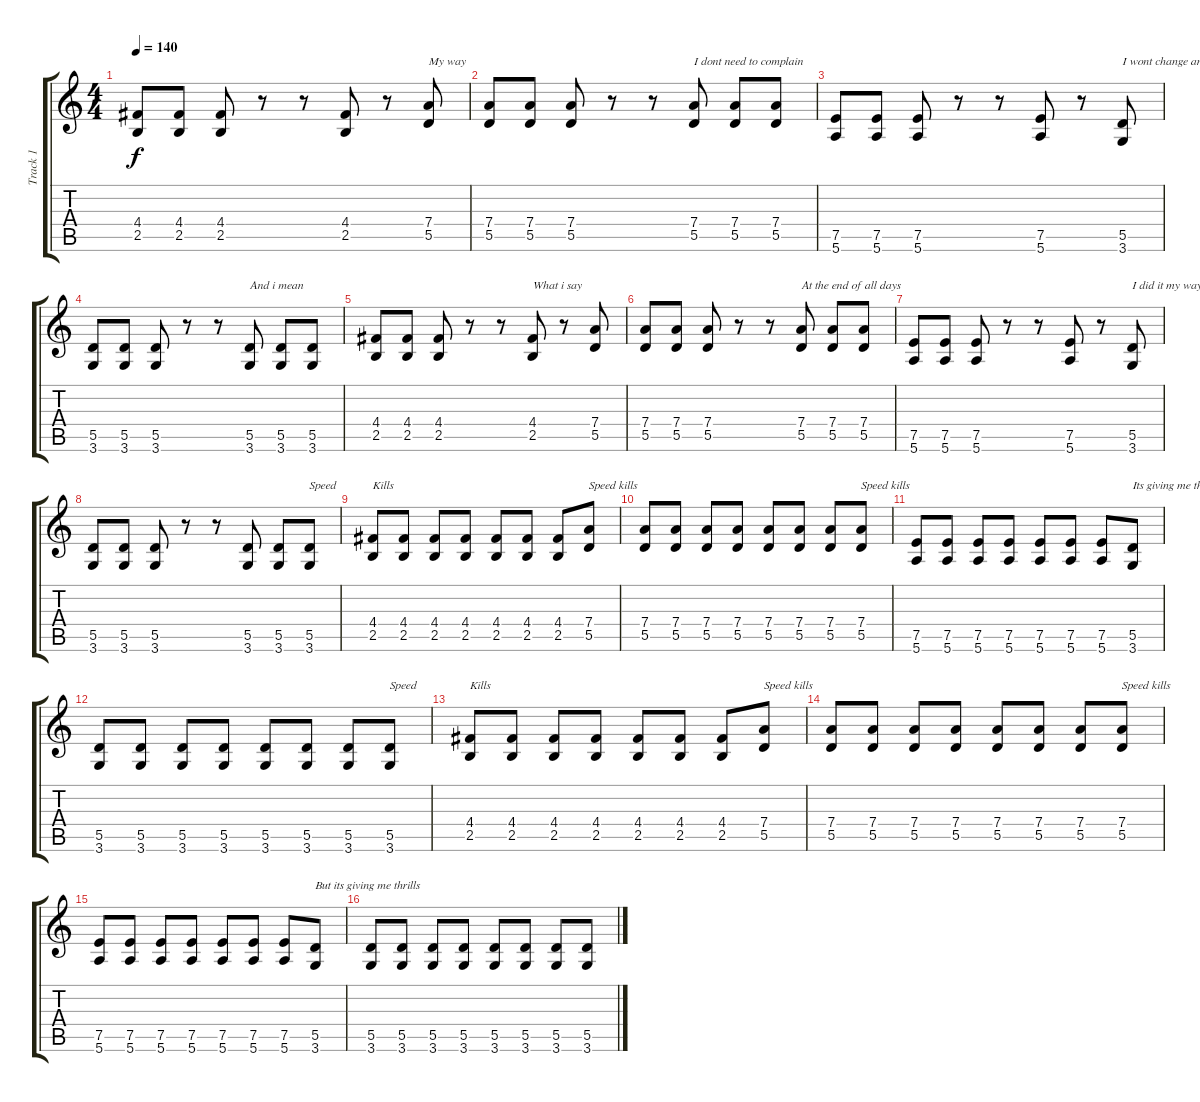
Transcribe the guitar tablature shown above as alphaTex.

\track ("Track 1" "Track 1") {instrument distortionguitar}
\staff {score tabs}
\tuning (E4 B3 G3 D3 A2 E2) {hide}
\ts (4 4)
\tempo 140
\clef g2
\ks c
(4.4 2.5).8{dy f volume 13} (4.4 2.5).8 (4.4 2.5).8 r.8 r.8 (4.4 2.5).8 r.8 (7.4 5.5).8{txt "My way"} |
(7.4 5.5).8 (7.4 5.5).8 (7.4 5.5).8 r.8 r.8 (7.4 5.5).8{txt "I dont need to complain"} (7.4 5.5).8 (7.4 5.5).8 |
(7.5 5.6).8 (7.5 5.6).8 (7.5 5.6).8 r.8 r.8 (7.5 5.6).8 r.8 (5.5 3.6).8{txt "I wont change anyway"} |
(5.5 3.6).8 (5.5 3.6).8 (5.5 3.6).8 r.8 r.8 (5.5 3.6).8{txt "And i mean"} (5.5 3.6).8 (5.5 3.6).8 |
(4.4 2.5).8 (4.4 2.5).8 (4.4 2.5).8 r.8 r.8 (4.4 2.5).8{txt "What i say"} r.8 (7.4 5.5).8 |
(7.4 5.5).8 (7.4 5.5).8 (7.4 5.5).8 r.8 r.8 (7.4 5.5).8{txt "At the end of all days"} (7.4 5.5).8 (7.4 5.5).8 |
(7.5 5.6).8 (7.5 5.6).8 (7.5 5.6).8 r.8 r.8 (7.5 5.6).8 r.8 (5.5 3.6).8{txt "I did it my way"} |
(5.5 3.6).8 (5.5 3.6).8 (5.5 3.6).8 r.8 r.8 (5.5 3.6).8 (5.5 3.6).8 (5.5 3.6).8{txt "Speed"} |
(4.4 2.5).8{txt "Kills" volume 13} (4.4 2.5).8 (4.4 2.5).8 (4.4 2.5).8 (4.4 2.5).8 (4.4 2.5).8 (4.4 2.5).8 (7.4 5.5).8{txt "Speed kills"} |
(7.4 5.5).8 (7.4 5.5).8 (7.4 5.5).8 (7.4 5.5).8 (7.4 5.5).8 (7.4 5.5).8 (7.4 5.5).8 (7.4 5.5).8{txt "Speed kills"} |
(7.5 5.6).8 (7.5 5.6).8 (7.5 5.6).8 (7.5 5.6).8 (7.5 5.6).8 (7.5 5.6).8 (7.5 5.6).8 (5.5 3.6).8{txt "Its giving me thrills"} |
(5.5 3.6).8 (5.5 3.6).8 (5.5 3.6).8 (5.5 3.6).8 (5.5 3.6).8 (5.5 3.6).8 (5.5 3.6).8 (5.5 3.6).8{txt "Speed"} |
(4.4 2.5).8{txt "Kills"} (4.4 2.5).8 (4.4 2.5).8 (4.4 2.5).8 (4.4 2.5).8 (4.4 2.5).8 (4.4 2.5).8 (7.4 5.5).8{txt "Speed kills"} |
(7.4 5.5).8 (7.4 5.5).8 (7.4 5.5).8 (7.4 5.5).8 (7.4 5.5).8 (7.4 5.5).8 (7.4 5.5).8 (7.4 5.5).8{txt "Speed kills"} |
(7.5 5.6).8 (7.5 5.6).8 (7.5 5.6).8 (7.5 5.6).8 (7.5 5.6).8 (7.5 5.6).8 (7.5 5.6).8 (5.5 3.6).8{txt "But its giving me thrills"} |
(5.5 3.6).8 (5.5 3.6).8 (5.5 3.6).8 (5.5 3.6).8 (5.5 3.6).8 (5.5 3.6).8 (5.5 3.6).8 (5.5 3.6).8
